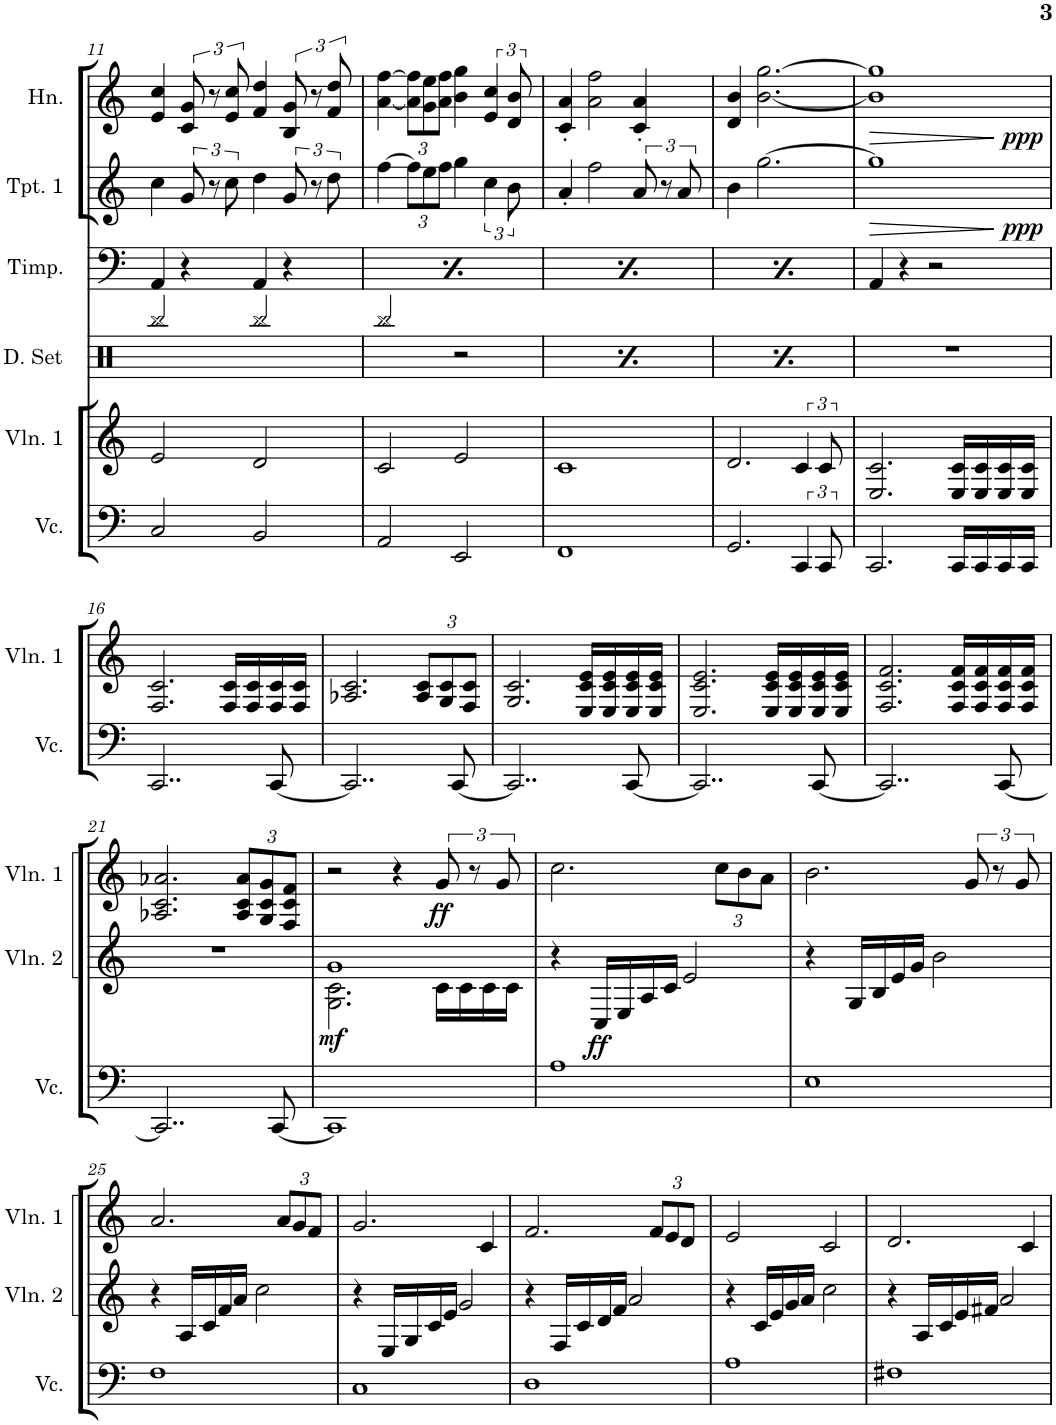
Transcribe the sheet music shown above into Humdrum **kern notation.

**kern	**kern	**dynam	**kern	**dynam	**kern	**kern	**dynam	**kern	**dynam
*part6	*part5	*part5	*part4	*part4	*part3	*part2	*part2	*part1	*part1
*staff6	*staff5	*staff5	*staff4	*staff4	*staff3	*staff2	*staff2	*staff1	*staff1
*I"Violoncello	*I"Violin 2	*	*I"Violin 1	*	*I"Timpani	*I"Trumpet 1	*	*I"Horn	*
*I'Vc.	*I'Vln. 2	*	*I'Vln. 1	*	*I'Timp.	*I'Tpt. 1	*	*I'Hn.	*
!!LO:PB:g=z
*clefF4	*clefG2	*	*clefG2	*	*clefF4	*clefG2	*	*clefG2	*
*	*	*	*	*	*	*Trd1c2	*	*Trd4c7	*
*k[]	*k[]	*	*k[]	*	*k[]	*k[]	*	*k[]	*
*M4/4	*M4/4	*	*M4/4	*	*M4/4	*M4/4	*	*M4/4	*
*met(c)	*met(c)	*	*met(c)	*	*met(c)	*met(c)	*	*met(c)	*
=11	=11	=11	=11	=11	=11	=11	=11	=11	=11
2C/	1r	.	2e/	.	4AA/	4cc\	.	4e/ 4cc/	.
.	.	.	.	.	4r	12g/	.	12c/ 12g/	.
.	.	.	.	.	.	12r	.	12r	.
.	.	.	.	.	.	12cc\	.	12e/ 12cc/	.
2BB/	.	.	2d/	.	4AA/	4dd\	.	4f/ 4dd/	.
.	.	.	.	.	4r	12g/	.	12B/ 12g/	.
.	.	.	.	.	.	12r	.	12r	.
.	.	.	.	.	.	12dd\	.	12f/ 12dd/	.
=12	=12	=12	=12	=12	=12	=12	=12	=12	=12
2AA/	1r	.	2c/	.	4AA/	[4ff\	.	[4a\ [4ff\	.
*	*	*	*	*	*	*Xbrackettup	*	*Xbrackettup	*
.	.	.	.	.	4r	12ff\L]	.	12a\] 12ff\]L	.
.	.	.	.	.	.	12ee\	.	12g\ 12ee\	.
.	.	.	.	.	.	12ff\J	.	12a\ 12ff\J	.
2EE/	.	.	2e/	.	4AA/	4gg\	.	4b\ 4gg\	.
*	*	*	*	*	*	*brackettup	*	*brackettup	*
.	.	.	.	.	4r	6cc\	.	6e/ 6cc/	.
.	.	.	.	.	.	12b\	.	12d/ 12b/	.
=13	=13	=13	=13	=13	=13	=13	=13	=13	=13
1FF	1r	.	1c	.	4AA/	4a'/	.	4c/' 4a/'	.
.	.	.	.	.	4r	2ff\	.	2a\ 2ff\	.
.	.	.	.	.	4AA/	.	.	.	.
.	.	.	.	.	4r	12a/	.	4c/' 4a/'	.
.	.	.	.	.	.	12r	.	.	.
.	.	.	.	.	.	12a/	.	.	.
=14	=14	=14	=14	=14	=14	=14	=14	=14	=14
2.GG/	1r	.	2.d/	.	4AA/	4b\	.	4d/ 4b/	.
.	.	.	.	.	4r	[2.gg\	.	[2.b\ [2.gg\	.
.	.	.	.	.	4AA/	.	.	.	.
6CC/	.	.	6c/	.	4r	.	.	.	.
12CC/	.	.	12c/	.	.	.	.	.	.
=15	=15	=15	=15	=15	=15	=15	=15	=15	=15
!	!	!	!	!	!	!	!LO:HP:b	!	!LO:HP:b
*	*	*	*	*	*	*^	*	*^	*
2.CC/	1r	.	2.E/ 2.c/	.	4AA/	1gg]	2...ryy	>	1b] 1gg]	2...ryy	>
.	.	.	.	.	4r	.	.	.	.	.	.
.	.	.	.	.	2r	.	.	.	.	.	.
16CC/LL	.	.	16E/ 16c/LL	.	.	.	.	.	.	.	.
16CC/	.	.	16E/ 16c/	.	.	.	.	.	.	.	.
16CC/	.	.	16E/ 16c/	.	.	.	.	.	.	.	.
!	!	!	!	!	!	!	!	!LO:DY:b	!	!	!LO:DY:b
16CC/JJ	.	.	16E/ 16c/JJ	.	.	.	16ryy	ppp	.	16ryy	ppp
.	.	.	.	.	.	.	.	]	.	.	]
*	*	*	*	*	*	*v	*v	*	*	*	*
*	*	*	*	*	*	*	*	*v	*v	*
!!LO:LB:g=z
=16	=16	=16	=16	=16	=16	=16	=16	=16	=16
2..CC/	1r	.	2.F/ 2.c/	.	1r	1r	.	1r	.
.	.	.	16F/ 16c/LL	.	.	.	.	.	.
.	.	.	16F/ 16c/	.	.	.	.	.	.
[8CC/	.	.	16F/ 16c/	.	.	.	.	.	.
.	.	.	16F/ 16c/JJ	.	.	.	.	.	.
=17	=17	=17	=17	=17	=17	=17	=17	=17	=17
2..CC/]	1r	.	2.A-X/ 2.c/	.	1r	1r	.	1r	.
*	*	*	*Xbrackettup	*	*	*	*	*	*
.	.	.	12A-/ 12c/L	.	.	.	.	.	.
.	.	.	12G/ 12c/	.	.	.	.	.	.
[8CC/	.	.	.	.	.	.	.	.	.
.	.	.	12F/ 12c/J	.	.	.	.	.	.
=18	=18	=18	=18	=18	=18	=18	=18	=18	=18
2..CC/]	1r	.	2.G/ 2.c/	.	1r	1r	.	1r	.
.	.	.	16E/ 16c/ 16e/LL	.	.	.	.	.	.
.	.	.	16E/ 16c/ 16e/	.	.	.	.	.	.
[8CC/	.	.	16E/ 16c/ 16e/	.	.	.	.	.	.
.	.	.	16E/ 16c/ 16e/JJ	.	.	.	.	.	.
=19	=19	=19	=19	=19	=19	=19	=19	=19	=19
2..CC/]	1r	.	2.E/ 2.c/ 2.e/	.	1r	1r	.	1r	.
.	.	.	16E/ 16c/ 16e/LL	.	.	.	.	.	.
.	.	.	16E/ 16c/ 16e/	.	.	.	.	.	.
[8CC/	.	.	16E/ 16c/ 16e/	.	.	.	.	.	.
.	.	.	16E/ 16c/ 16e/JJ	.	.	.	.	.	.
=20	=20	=20	=20	=20	=20	=20	=20	=20	=20
2..CC/]	1r	.	2.F/ 2.c/ 2.f/	.	1r	1r	.	1r	.
.	.	.	16F/ 16c/ 16f/LL	.	.	.	.	.	.
.	.	.	16F/ 16c/ 16f/	.	.	.	.	.	.
[8CC/	.	.	16F/ 16c/ 16f/	.	.	.	.	.	.
.	.	.	16F/ 16c/ 16f/JJ	.	.	.	.	.	.
!!LO:LB:g=z
=21	=21	=21	=21	=21	=21	=21	=21	=21	=21
2..CC/]	1r	.	2.A-X/ 2.c/ 2.a-X/	.	1r	1r	.	1r	.
.	.	.	12A-/ 12c/ 12a-/L	.	.	.	.	.	.
.	.	.	12G/ 12c/ 12g/	.	.	.	.	.	.
[8CC/	.	.	.	.	.	.	.	.	.
.	.	.	12F/ 12c/ 12f/J	.	.	.	.	.	.
=22	=22	=22	=22	=22	=22	=22	=22	=22	=22
*	*^	*	*	*	*	*	*	*	*
!	!	!	!LO:DY:b	!	!	!	!	!	!	!
1CC]	1g	2.G\ 2.c\	mf	2r	.	1r	1r	.	1r	.
.	.	.	.	4r	.	.	.	.	.	.
*	*	*	*	*brackettup	*	*	*	*	*	*
!	!	!	!	!	!LO:DY:b	!	!	!	!	!
.	.	16c\LL	.	12g/	ff	.	.	.	.	.
.	.	16c\	.	.	.	.	.	.	.	.
.	.	.	.	12r	.	.	.	.	.	.
.	.	16c\	.	.	.	.	.	.	.	.
.	.	.	.	12g/	.	.	.	.	.	.
.	.	16c\JJ	.	.	.	.	.	.	.	.
*	*v	*v	*	*	*	*	*	*	*	*
=23	=23	=23	=23	=23	=23	=23	=23	=23	=23
1A	4r	.	2.cc\	.	1r	1r	.	1r	.
!	!	!LO:DY:b	!	!	!	!	!	!	!
.	16C/LL	ff	.	.	.	.	.	.	.
.	16E/	.	.	.	.	.	.	.	.
.	16A/	.	.	.	.	.	.	.	.
.	16c/JJ	.	.	.	.	.	.	.	.
.	2e/	.	.	.	.	.	.	.	.
*	*	*	*Xbrackettup	*	*	*	*	*	*
.	.	.	12cc\L	.	.	.	.	.	.
.	.	.	12b\	.	.	.	.	.	.
.	.	.	12a\J	.	.	.	.	.	.
=24	=24	=24	=24	=24	=24	=24	=24	=24	=24
1E	4r	.	2.b\	.	1r	1r	.	1r	.
.	16G/LL	.	.	.	.	.	.	.	.
.	16B/	.	.	.	.	.	.	.	.
.	16e/	.	.	.	.	.	.	.	.
.	16g/JJ	.	.	.	.	.	.	.	.
.	2b\	.	.	.	.	.	.	.	.
*	*	*	*brackettup	*	*	*	*	*	*
.	.	.	12g/	.	.	.	.	.	.
.	.	.	12r	.	.	.	.	.	.
.	.	.	12g/	.	.	.	.	.	.
!!LO:LB:g=z
=25	=25	=25	=25	=25	=25	=25	=25	=25	=25
1F	4r	.	2.a/	.	1r	1r	.	1r	.
.	16A/LL	.	.	.	.	.	.	.	.
.	16c/	.	.	.	.	.	.	.	.
.	16f/	.	.	.	.	.	.	.	.
.	16a/JJ	.	.	.	.	.	.	.	.
.	2cc\	.	.	.	.	.	.	.	.
*	*	*	*Xbrackettup	*	*	*	*	*	*
.	.	.	12a/L	.	.	.	.	.	.
.	.	.	12g/	.	.	.	.	.	.
.	.	.	12f/J	.	.	.	.	.	.
=26	=26	=26	=26	=26	=26	=26	=26	=26	=26
1C	4r	.	2.g/	.	1r	1r	.	1r	.
.	16E/LL	.	.	.	.	.	.	.	.
.	16G/	.	.	.	.	.	.	.	.
.	16c/	.	.	.	.	.	.	.	.
.	16e/JJ	.	.	.	.	.	.	.	.
.	2g/	.	.	.	.	.	.	.	.
.	.	.	4c/	.	.	.	.	.	.
=27	=27	=27	=27	=27	=27	=27	=27	=27	=27
1D	4r	.	2.f/	.	1r	1r	.	1r	.
.	16F/LL	.	.	.	.	.	.	.	.
.	16c/	.	.	.	.	.	.	.	.
.	16d/	.	.	.	.	.	.	.	.
.	16f/JJ	.	.	.	.	.	.	.	.
.	2a/	.	.	.	.	.	.	.	.
.	.	.	12f/L	.	.	.	.	.	.
.	.	.	12e/	.	.	.	.	.	.
.	.	.	12d/J	.	.	.	.	.	.
=28	=28	=28	=28	=28	=28	=28	=28	=28	=28
1A	4r	.	2e/	.	1r	1r	.	1r	.
.	16c/LL	.	.	.	.	.	.	.	.
.	16e/	.	.	.	.	.	.	.	.
.	16g/	.	.	.	.	.	.	.	.
.	16a/JJ	.	.	.	.	.	.	.	.
.	2cc\	.	2c/	.	.	.	.	.	.
=29	=29	=29	=29	=29	=29	=29	=29	=29	=29
1F#X	4r	.	2.d/	.	1r	1r	.	1r	.
.	16A/LL	.	.	.	.	.	.	.	.
.	16c/	.	.	.	.	.	.	.	.
.	16e/	.	.	.	.	.	.	.	.
.	16f#X/JJ	.	.	.	.	.	.	.	.
.	2a/	.	.	.	.	.	.	.	.
.	.	.	4c/	.	.	.	.	.	.
=	=	=	=	=	=	=	=	=	=
*-	*-	*-	*-	*-	*-	*-	*-	*-	*-
